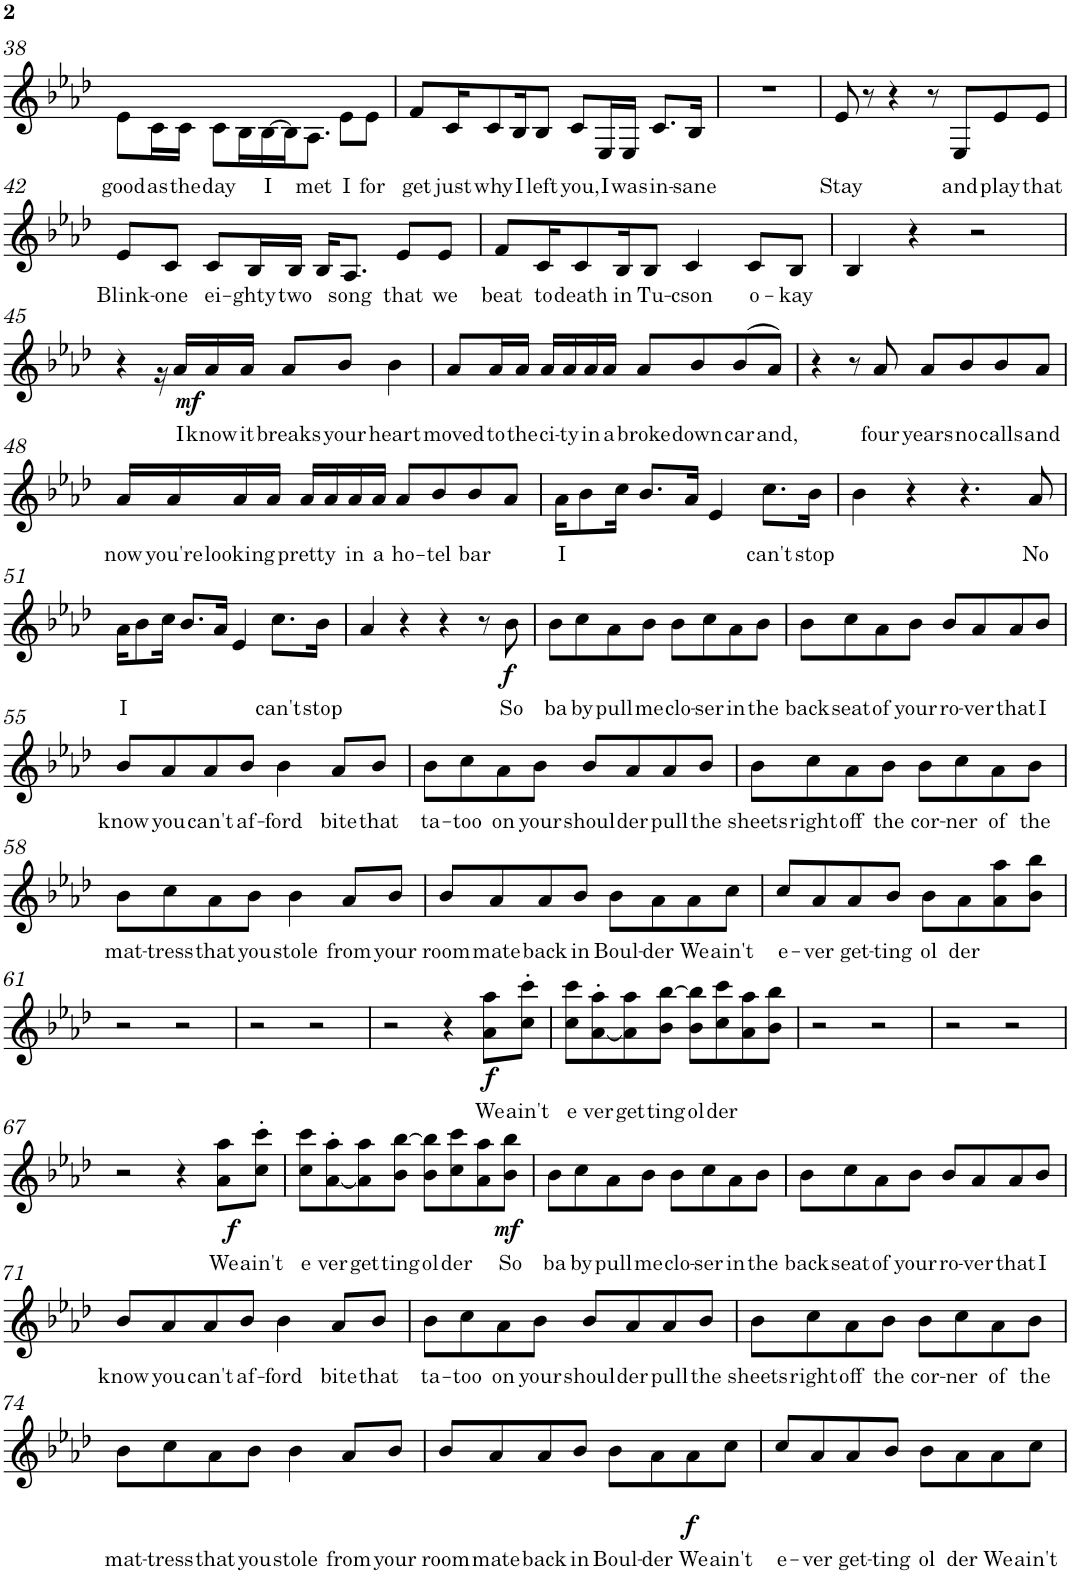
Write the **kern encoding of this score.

**kern	**text	**dynam
*part1	*part1	*part1
*staff1	*staff1	*staff1
*I"Piano	*	*
*I'Pno.	*	*
!!LO:PB:g=z
*clefG2	*	*
*k[b-e-a-d-]	*	*
*M4/4	*	*
=38	=38	=38
!	!LO:LY:b	!
8e-\L	good	.
!	!LO:LY:b	!
16c\L	as	.
!	!LO:LY:b	!
16c\JJ	the	.
!	!LO:LY:b	!
8c\L	day	.
16B-\L	.	.
!	!LO:LY:b	!
[16B-\	I	.
16B-\J]	.	.
!	!LO:LY:b	!
8.A-\J	met	.
!	!LO:LY:b	!
8e-\L	I	.
!	!LO:LY:b	!
8e-\J	for	.
=39	=39	=39
!	!LO:LY:b	!
8f/L	get	.
!	!LO:LY:b	!
16c/K	just	.
!	!LO:LY:b	!
8c/	why	.
!	!LO:LY:b	!
16B-/K	I	.
!	!LO:LY:b	!
8B-/J	left	.
!	!LO:LY:b	!
8c/L	you,	.
!	!LO:LY:b	!
16E-/L	I	.
!	!LO:LY:b	!
16E-/JJ	was	.
!	!LO:LY:b	!
8.c/L	in-	.
!	!LO:LY:b	!
16B-/Jk	sane	.
=40	=40	=40
1r	.	.
=41	=41	=41
!	!LO:LY:b	!
8e-/	Stay	.
8r	.	.
4r	.	.
8r	.	.
!	!LO:LY:b	!
8E-/L	and	.
!	!LO:LY:b	!
8e-/	play	.
!	!LO:LY:b	!
8e-/J	that	.
!!LO:LB:g=z
=42	=42	=42
!	!LO:LY:b	!
8e-/L	Blink-	.
!	!LO:LY:b	!
8c/J	one	.
!	!LO:LY:b	!
8c/L	ei-	.
!	!LO:LY:b	!
16B-/L	ghty	.
!	!LO:LY:b	!
16B-/JJ	two	.
16B-/KL	.	.
!	!LO:LY:b	!
8.A-/J	song	.
!	!LO:LY:b	!
8e-/L	that	.
!	!LO:LY:b	!
8e-/J	we	.
=43	=43	=43
!	!LO:LY:b	!
8f/L	beat	.
!	!LO:LY:b	!
16c/K	to	.
!	!LO:LY:b	!
8c/	death	.
!	!LO:LY:b	!
16B-/K	in	.
!	!LO:LY:b	!
8B-/J	Tu-	.
!	!LO:LY:b	!
4c/	cson	.
!	!LO:LY:b	!
8c/L	o-	.
!	!LO:LY:b	!
8B-/J	-kay	.
=44	=44	=44
4B-/	.	.
4r	.	.
2r	.	.
!!LO:LB:g=z
=45	=45	=45
4r	.	.
16rg	.	.
!	!LO:LY:b	!LO:DY:b
16a-/LL	I	mf
!	!LO:LY:b	!
16a-/	know	.
!	!LO:LY:b	!
16a-/JJ	it	.
!	!LO:LY:b	!
8a-/L	breaks	.
!	!LO:LY:b	!
8b-/J	your	.
!	!LO:LY:b	!
4b-\	heart	.
=46	=46	=46
!	!LO:LY:b	!
8a-/L	moved	.
!	!LO:LY:b	!
16a-/L	to	.
!	!LO:LY:b	!
16a-/JJ	the	.
!	!LO:LY:b	!
16a-/LL	ci-	.
!	!LO:LY:b	!
16a-/	ty	.
!	!LO:LY:b	!
16a-/	in	.
!	!LO:LY:b	!
16a-/JJ	a	.
!	!LO:LY:b	!
8a-/L	broke	.
!	!LO:LY:b	!
8b-/	down	.
!	!LO:LY:b	!
(>8b-/	car	.
!	!LO:LY:b	!
8a-/J)	and,	.
=47	=47	=47
4r	.	.
8r	.	.
!	!LO:LY:b	!
8a-/	four	.
!	!LO:LY:b	!
8a-/L	years	.
!	!LO:LY:b	!
8b-/	no	.
!	!LO:LY:b	!
8b-/	calls	.
!	!LO:LY:b	!
8a-/J	and	.
!!LO:LB:g=z
=48	=48	=48
!	!LO:LY:b	!
16a-/LL	now	.
!	!LO:LY:b	!
16a-/	you're	.
!	!LO:LY:b	!
16a-/	looking	.
16a-/JJ	.	.
!	!LO:LY:b	!
16a-/LL	pretty	.
16a-/	.	.
!	!LO:LY:b	!
16a-/	in	.
!	!LO:LY:b	!
16a-/JJ	a	.
!	!LO:LY:b	!
8a-/L	ho-	.
!	!LO:LY:b	!
8b-/	tel	.
!	!LO:LY:b	!
8b-/	bar	.
8a-/J	.	.
=49	=49	=49
!	!LO:LY:b	!
16a-\KL	I	.
8b-\	.	.
16cc\Jk	.	.
8.b-/L	.	.
16a-/Jk	.	.
4e-/	.	.
!	!LO:LY:b	!
8.cc\L	can't	.
!	!LO:LY:b	!
16b-\Jk	stop	.
=50	=50	=50
4b-\	.	.
4r	.	.
4.r	.	.
!	!LO:LY:b	!
8a-/	No	.
!!LO:LB:g=z
=51	=51	=51
!	!LO:LY:b	!
16a-\KL	I	.
8b-\	.	.
16cc\Jk	.	.
8.b-/L	.	.
16a-/Jk	.	.
4e-/	.	.
!	!LO:LY:b	!
8.cc\L	can't	.
!	!LO:LY:b	!
16b-\Jk	stop	.
=52	=52	=52
4a-/	.	.
4r	.	.
4r	.	.
8r	.	.
!	!LO:LY:b	!LO:DY:b
8b-\	So	f
=53	=53	=53
!	!LO:LY:b	!
8b-\L	ba	.
!	!LO:LY:b	!
8cc\	by	.
!	!LO:LY:b	!
8a-\	pull	.
!	!LO:LY:b	!
8b-\J	me	.
!	!LO:LY:b	!
8b-\L	clo-	.
!	!LO:LY:b	!
8cc\	ser	.
!	!LO:LY:b	!
8a-\	in	.
!	!LO:LY:b	!
8b-\J	the	.
=54	=54	=54
!	!LO:LY:b	!
8b-\L	back	.
!	!LO:LY:b	!
8cc\	seat	.
!	!LO:LY:b	!
8a-\	of	.
!	!LO:LY:b	!
8b-\J	your	.
!	!LO:LY:b	!
8b-/L	ro-	.
!	!LO:LY:b	!
8a-/	ver	.
!	!LO:LY:b	!
8a-/	that	.
!	!LO:LY:b	!
8b-/J	I	.
!!LO:LB:g=z
=55	=55	=55
!	!LO:LY:b	!
8b-/L	know	.
!	!LO:LY:b	!
8a-/	you	.
!	!LO:LY:b	!
8a-/	can't	.
!	!LO:LY:b	!
8b-/J	af-	.
!	!LO:LY:b	!
4b-\	ford	.
!	!LO:LY:b	!
8a-/L	bite	.
!	!LO:LY:b	!
8b-/J	that	.
=56	=56	=56
!	!LO:LY:b	!
8b-\L	ta-	.
!	!LO:LY:b	!
8cc\	too	.
!	!LO:LY:b	!
8a-\	on	.
!	!LO:LY:b	!
8b-\J	your	.
!	!LO:LY:b	!
8b-/L	shoul	.
!	!LO:LY:b	!
8a-/	der	.
!	!LO:LY:b	!
8a-/	pull	.
!	!LO:LY:b	!
8b-/J	the	.
=57	=57	=57
!	!LO:LY:b	!
8b-\L	sheets	.
!	!LO:LY:b	!
8cc\	right	.
!	!LO:LY:b	!
8a-\	off	.
!	!LO:LY:b	!
8b-\J	the	.
!	!LO:LY:b	!
8b-\L	cor-	.
!	!LO:LY:b	!
8cc\	ner	.
!	!LO:LY:b	!
8a-\	of	.
!	!LO:LY:b	!
8b-\J	the	.
!!LO:LB:g=z
=58	=58	=58
!	!LO:LY:b	!
8b-\L	mat-	.
!	!LO:LY:b	!
8cc\	tress	.
!	!LO:LY:b	!
8a-\	that	.
!	!LO:LY:b	!
8b-\J	you	.
!	!LO:LY:b	!
4b-\	stole	.
!	!LO:LY:b	!
8a-/L	from	.
!	!LO:LY:b	!
8b-/J	your	.
=59	=59	=59
!	!LO:LY:b	!
8b-/L	room	.
!	!LO:LY:b	!
8a-/	mate	.
!	!LO:LY:b	!
8a-/	back	.
!	!LO:LY:b	!
8b-/J	in	.
!	!LO:LY:b	!
8b-\L	Boul-	.
!	!LO:LY:b	!
8a-\	der	.
!	!LO:LY:b	!
8a-\	We	.
!	!LO:LY:b	!
8cc\J	ain't	.
=60	=60	=60
!	!LO:LY:b	!
8cc/L	e-	.
!	!LO:LY:b	!
8a-/	ver	.
!	!LO:LY:b	!
8a-/	get-	.
!	!LO:LY:b	!
8b-/J	ting	.
!	!LO:LY:b	!
8b-\L	ol	.
!	!LO:LY:b	!
8a-\	der	.
8a-\ 8aa-\	.	.
8b-\ 8bb-\J	.	.
!!LO:LB:g=z
=61	=61	=61
2r	.	.
2r	.	.
=62	=62	=62
2r	.	.
2r	.	.
=63	=63	=63
2r	.	.
4r	.	.
!	!LO:LY:b	!LO:DY:b
8a-\ 8aa-\L	We	f
!	!LO:LY:b	!
8cc\' 8ccc\'J	ain't	.
=64	=64	=64
!	!LO:LY:b	!
8cc\ 8ccc\L	e	.
!	!LO:LY:b	!
[8a-\' 8aa-\'	ver	.
!	!LO:LY:b	!
8a-\] 8aa-\	get	.
!	!LO:LY:b	!
8b-\ [8bb-\J	ting	.
!	!LO:LY:b	!
8b-\ 8bb-\]L	ol	.
!	!LO:LY:b	!
8cc\ 8ccc\	der	.
8a-\ 8aa-\	.	.
8b-\ 8bb-\J	.	.
=65	=65	=65
2r	.	.
2r	.	.
=66	=66	=66
2r	.	.
2r	.	.
!!LO:LB:g=z
=67	=67	=67
2r	.	.
4r	.	.
!	!LO:LY:b	!LO:DY:b
8a-\ 8aa-\L	We	f
!	!LO:LY:b	!
8cc\' 8ccc\'J	ain't	.
=68	=68	=68
!	!LO:LY:b	!
8cc\ 8ccc\L	e	.
!	!LO:LY:b	!
[8a-\' 8aa-\'	ver	.
!	!LO:LY:b	!
8a-\] 8aa-\	get	.
!	!LO:LY:b	!
8b-\ [8bb-\J	ting	.
!	!LO:LY:b	!
8b-\ 8bb-\]L	ol	.
!	!LO:LY:b	!
8cc\ 8ccc\	der	.
8a-\ 8aa-\	.	.
!	!LO:LY:b	!LO:DY:b
8b-\ 8bb-\J	So	mf
=69	=69	=69
!	!LO:LY:b	!
8b-\L	ba	.
!	!LO:LY:b	!
8cc\	by	.
!	!LO:LY:b	!
8a-\	pull	.
!	!LO:LY:b	!
8b-\J	me	.
!	!LO:LY:b	!
8b-\L	clo-	.
!	!LO:LY:b	!
8cc\	ser	.
!	!LO:LY:b	!
8a-\	in	.
!	!LO:LY:b	!
8b-\J	the	.
=70	=70	=70
!	!LO:LY:b	!
8b-\L	back	.
!	!LO:LY:b	!
8cc\	seat	.
!	!LO:LY:b	!
8a-\	of	.
!	!LO:LY:b	!
8b-\J	your	.
!	!LO:LY:b	!
8b-/L	ro-	.
!	!LO:LY:b	!
8a-/	ver	.
!	!LO:LY:b	!
8a-/	that	.
!	!LO:LY:b	!
8b-/J	I	.
!!LO:LB:g=z
=71	=71	=71
!	!LO:LY:b	!
8b-/L	know	.
!	!LO:LY:b	!
8a-/	you	.
!	!LO:LY:b	!
8a-/	can't	.
!	!LO:LY:b	!
8b-/J	af-	.
!	!LO:LY:b	!
4b-\	ford	.
!	!LO:LY:b	!
8a-/L	bite	.
!	!LO:LY:b	!
8b-/J	that	.
=72	=72	=72
!	!LO:LY:b	!
8b-\L	ta-	.
!	!LO:LY:b	!
8cc\	too	.
!	!LO:LY:b	!
8a-\	on	.
!	!LO:LY:b	!
8b-\J	your	.
!	!LO:LY:b	!
8b-/L	shoul	.
!	!LO:LY:b	!
8a-/	der	.
!	!LO:LY:b	!
8a-/	pull	.
!	!LO:LY:b	!
8b-/J	the	.
=73	=73	=73
!	!LO:LY:b	!
8b-\L	sheets	.
!	!LO:LY:b	!
8cc\	right	.
!	!LO:LY:b	!
8a-\	off	.
!	!LO:LY:b	!
8b-\J	the	.
!	!LO:LY:b	!
8b-\L	cor-	.
!	!LO:LY:b	!
8cc\	ner	.
!	!LO:LY:b	!
8a-\	of	.
!	!LO:LY:b	!
8b-\J	the	.
!!LO:LB:g=z
=74	=74	=74
!	!LO:LY:b	!
8b-\L	mat-	.
!	!LO:LY:b	!
8cc\	tress	.
!	!LO:LY:b	!
8a-\	that	.
!	!LO:LY:b	!
8b-\J	you	.
!	!LO:LY:b	!
4b-\	stole	.
!	!LO:LY:b	!
8a-/L	from	.
!	!LO:LY:b	!
8b-/J	your	.
=75	=75	=75
!	!LO:LY:b	!
8b-/L	room	.
!	!LO:LY:b	!
8a-/	mate	.
!	!LO:LY:b	!
8a-/	back	.
!	!LO:LY:b	!
8b-/J	in	.
!	!LO:LY:b	!
8b-\L	Boul-	.
!	!LO:LY:b	!
8a-\	der	.
!	!LO:LY:b	!
8a-\	We	.
!	!LO:LY:b	!LO:DY:b
8cc\J	ain't	f
=76	=76	=76
!	!LO:LY:b	!
8cc/L	e-	.
!	!LO:LY:b	!
8a-/	ver	.
!	!LO:LY:b	!
8a-/	get-	.
!	!LO:LY:b	!
8b-/J	ting	.
!	!LO:LY:b	!
8b-\L	ol	.
!	!LO:LY:b	!
8a-\	der	.
!	!LO:LY:b	!
8a-\	We	.
!	!LO:LY:b	!
8cc\J	ain't	.
=	=	=
*-	*-	*-
